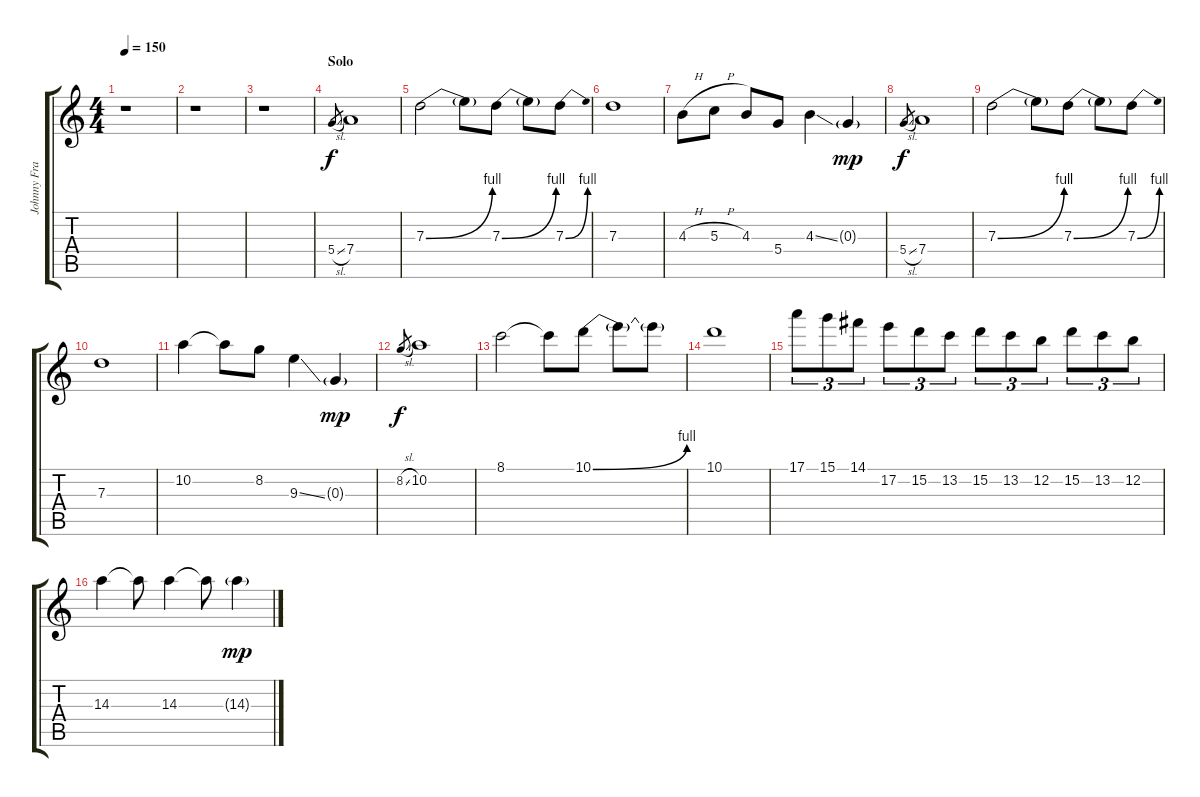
\track ("Johnny Fraser Binnie" "Johnny Fra") {instrument overdrivenguitar}
\staff {score tabs}
\tuning (E4 B3 G3 D3 A2 E2) {hide}
\ts (4 4)
\tempo 150
\clef g2
\ks c
r.1{dy f volume 16} |
r.1 |
r.1 |
\section ("" "Solo")
5.4{sl}.8{gr} 7.4.1 |
7.3{be (bend 0 0 60 4)}.2 7.3{t}.8 7.3{be (bend 0 0 60 4)}.8 7.3{t}.8 7.3{be (bend 0 0 60 4)}.8 |
7.3.1 |
4.3{h}.8 5.3{h}.8 4.3.8 5.4.8 4.3{ss}.4 0.3{g}.4{dy mp} |
5.4{sl}.8{gr dy f} 7.4.1 |
7.3{be (bend 0 0 60 4)}.2 7.3{t}.8 7.3{be (bend 0 0 60 4)}.8 7.3{t}.8 7.3{be (bend 0 0 60 4)}.8 |
7.3.1 |
10.2.4 10.2{t}.8 8.2.8 9.3{ss}.4 0.3{g}.4{dy mp} |
8.2{sl}.8{gr dy f} 10.2.1 |
8.1.2 8.1{t}.8 10.1{be (bend 0 0 60 4)}.8 10.1{t}.8 10.1{t}.8 |
10.1.1 |
17.1.8{tu (3 2)} 15.1.8{tu (3 2)} 14.1.8{tu (3 2)} 17.2.8{tu (3 2)} 15.2.8{tu (3 2)} 13.2.8{tu (3 2)} 15.2.8{tu (3 2)} 13.2.8{tu (3 2)} 12.2.8{tu (3 2)} 15.2.8{tu (3 2)} 13.2.8{tu (3 2)} 12.2.8{tu (3 2)} |
14.3.4 14.3{t}.8 14.3.4 14.3{t}.8 14.3{g}.4{dy mp}
